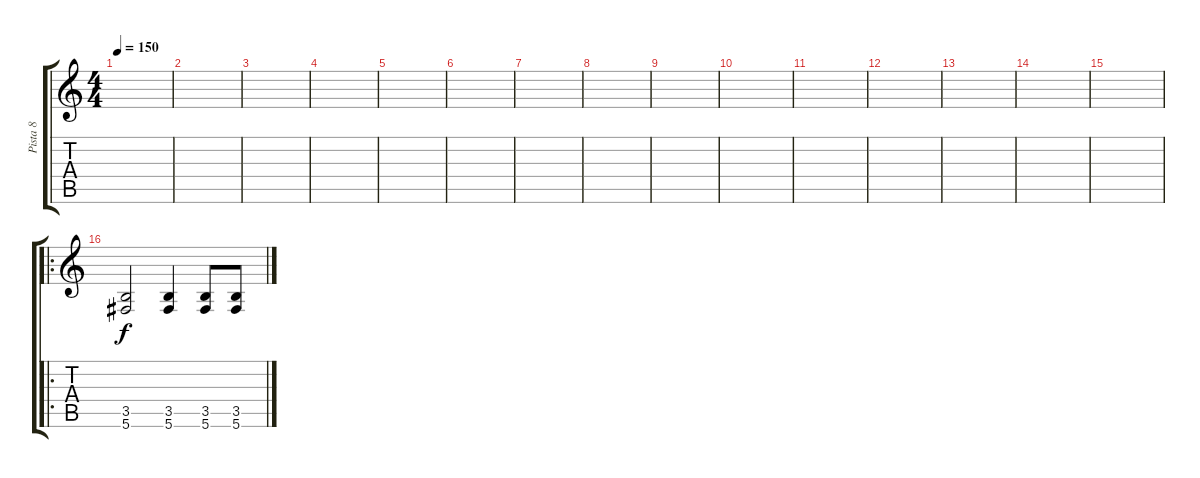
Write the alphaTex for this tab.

\track ("Pista 8" "Pista 8") {instrument distortionguitar}
\staff {score tabs}
\tuning (Eb4 Bb3 Gb3 Db3 Ab2 Db2) {hide}
\ts (4 4)
\tempo 150
\clef g2
\ks c
|
|
|
|
|
|
|
|
|
|
|
|
|
|
|
\ro
(3.5 5.6).2 (3.5 5.6).4 (3.5 5.6).8 (3.5 5.6).8
